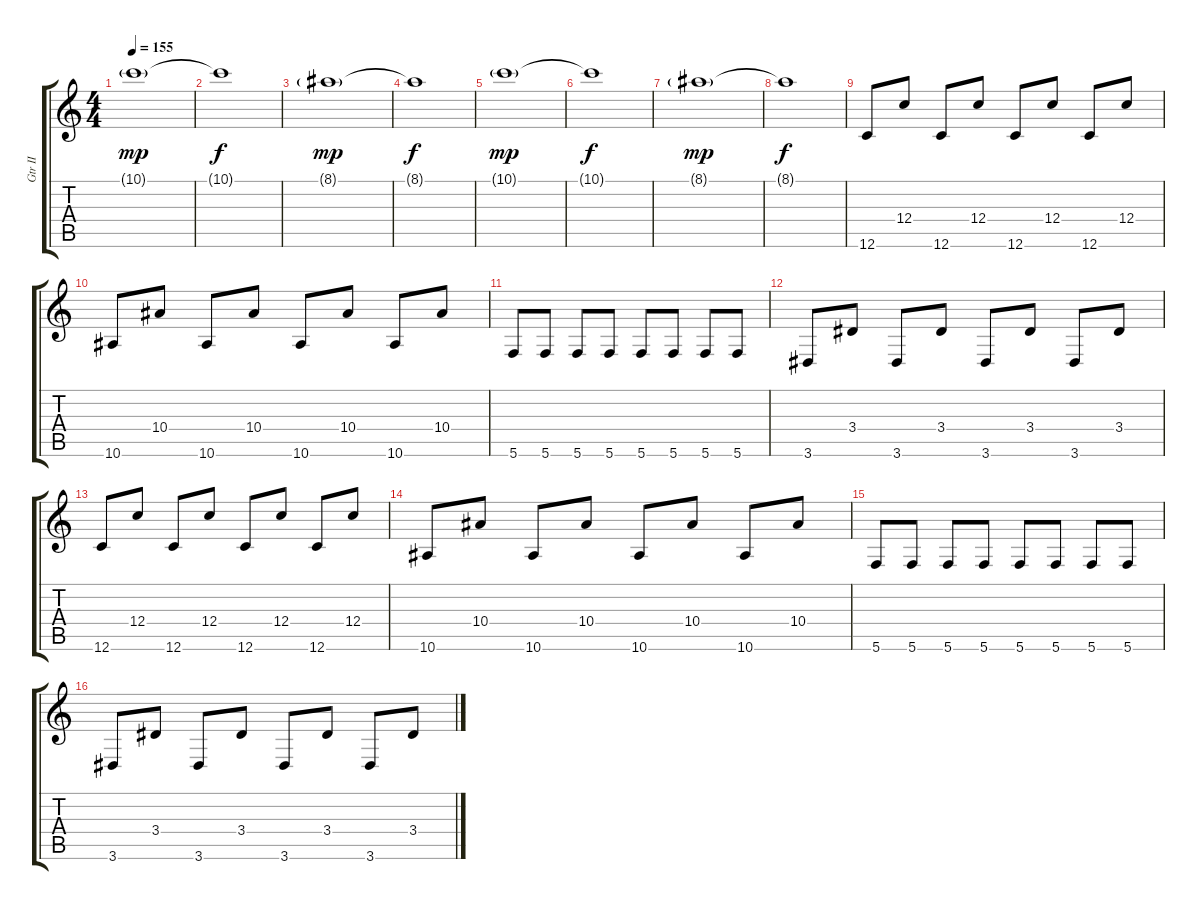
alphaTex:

\track ("Gtr II" "Gtr II") {instrument overdrivenguitar}
\staff {score tabs}
\tuning (D4 A3 F3 C3 G2 C2) {hide}
\ts (4 4)
\tempo 155
\clef g2
\ks c
10.1{g}.1{dy mp} |
10.1{t}.1{dy f} |
8.1{g}.1{dy mp} |
8.1{t}.1{dy f} |
10.1{g}.1{dy mp} |
10.1{t}.1{dy f} |
8.1{g}.1{dy mp} |
8.1{t}.1{dy f} |
12.6.8 12.4.8 12.6.8 12.4.8 12.6.8 12.4.8 12.6.8 12.4.8 |
10.6.8 10.4.8 10.6.8 10.4.8 10.6.8 10.4.8 10.6.8 10.4.8 |
5.6.8 5.6.8 5.6.8 5.6.8 5.6.8 5.6.8 5.6.8 5.6.8 |
3.6.8 3.4.8 3.6.8 3.4.8 3.6.8 3.4.8 3.6.8 3.4.8 |
12.6.8 12.4.8 12.6.8 12.4.8 12.6.8 12.4.8 12.6.8 12.4.8 |
10.6.8 10.4.8 10.6.8 10.4.8 10.6.8 10.4.8 10.6.8 10.4.8 |
5.6.8 5.6.8 5.6.8 5.6.8 5.6.8 5.6.8 5.6.8 5.6.8 |
3.6.8 3.4.8 3.6.8 3.4.8 3.6.8 3.4.8 3.6.8 3.4.8
